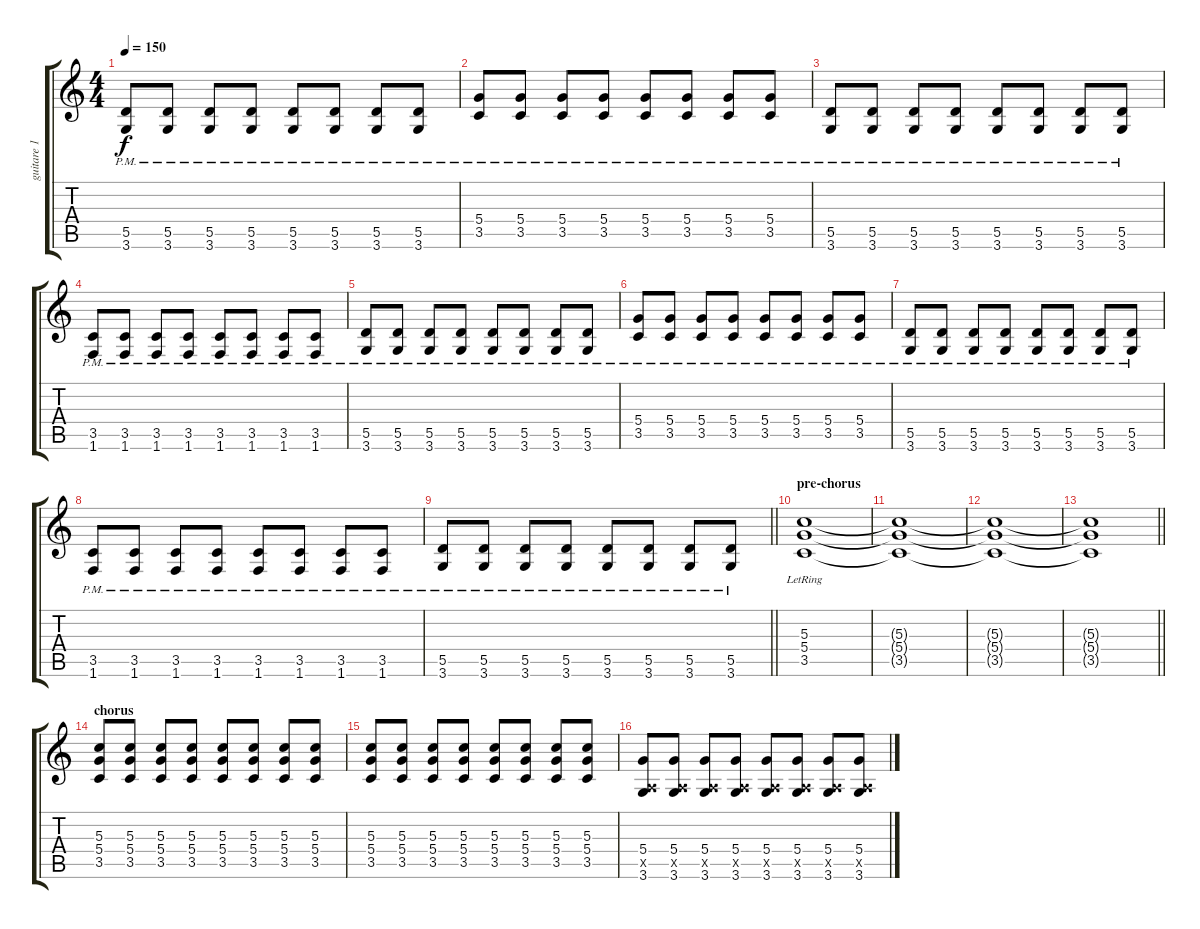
\track ("guitare 1" "guitare 1") {instrument distortionguitar}
\staff {score tabs}
\tuning (E4 B3 G3 D3 A2 E2) {hide}
\ts (4 4)
\tempo 150
\clef g2
\ks c
(5.5{pm} 3.6{pm}).8{dy f} (5.5{pm} 3.6{pm}).8 (5.5{pm} 3.6{pm}).8 (5.5{pm} 3.6{pm}).8 (5.5{pm} 3.6{pm}).8 (5.5{pm} 3.6{pm}).8 (5.5{pm} 3.6{pm}).8 (5.5{pm} 3.6{pm}).8 |
(5.4{pm} 3.5{pm}).8 (5.4{pm} 3.5{pm}).8 (5.4{pm} 3.5{pm}).8 (5.4{pm} 3.5{pm}).8 (5.4{pm} 3.5{pm}).8 (5.4{pm} 3.5{pm}).8 (5.4{pm} 3.5{pm}).8 (5.4{pm} 3.5{pm}).8 |
(5.5{pm} 3.6{pm}).8 (5.5{pm} 3.6{pm}).8 (5.5{pm} 3.6{pm}).8 (5.5{pm} 3.6{pm}).8 (5.5{pm} 3.6{pm}).8 (5.5{pm} 3.6{pm}).8 (5.5{pm} 3.6{pm}).8 (5.5{pm} 3.6{pm}).8 |
(3.5{pm} 1.6{pm}).8 (3.5{pm} 1.6{pm}).8 (3.5{pm} 1.6{pm}).8 (3.5{pm} 1.6{pm}).8 (3.5{pm} 1.6{pm}).8 (3.5{pm} 1.6{pm}).8 (3.5{pm} 1.6{pm}).8 (3.5{pm} 1.6{pm}).8 |
(5.5{pm} 3.6{pm}).8 (5.5{pm} 3.6{pm}).8 (5.5{pm} 3.6{pm}).8 (5.5{pm} 3.6{pm}).8 (5.5{pm} 3.6{pm}).8 (5.5{pm} 3.6{pm}).8 (5.5{pm} 3.6{pm}).8 (5.5{pm} 3.6{pm}).8 |
(5.4{pm} 3.5{pm}).8 (5.4{pm} 3.5{pm}).8 (5.4{pm} 3.5{pm}).8 (5.4{pm} 3.5{pm}).8 (5.4{pm} 3.5{pm}).8 (5.4{pm} 3.5{pm}).8 (5.4{pm} 3.5{pm}).8 (5.4{pm} 3.5{pm}).8 |
(5.5{pm} 3.6{pm}).8 (5.5{pm} 3.6{pm}).8 (5.5{pm} 3.6{pm}).8 (5.5{pm} 3.6{pm}).8 (5.5{pm} 3.6{pm}).8 (5.5{pm} 3.6{pm}).8 (5.5{pm} 3.6{pm}).8 (5.5{pm} 3.6{pm}).8 |
(3.5{pm} 1.6{pm}).8 (3.5{pm} 1.6{pm}).8 (3.5{pm} 1.6{pm}).8 (3.5{pm} 1.6{pm}).8 (3.5{pm} 1.6{pm}).8 (3.5{pm} 1.6{pm}).8 (3.5{pm} 1.6{pm}).8 (3.5{pm} 1.6{pm}).8 |
\barLineRight lightlight
(5.5{pm} 3.6{pm}).8 (5.5{pm} 3.6{pm}).8 (5.5{pm} 3.6{pm}).8 (5.5{pm} 3.6{pm}).8 (5.5{pm} 3.6{pm}).8 (5.5{pm} 3.6{pm}).8 (5.5{pm} 3.6{pm}).8 (5.5{pm} 3.6{pm}).8 |
\section ("" "pre-chorus")
(5.3{lr} 5.4{lr} 3.5{lr}).1 |
(5.3{t} 5.4{t} 3.5{t}).1 |
(5.3{t} 5.4{t} 3.5{t}).1 |
\barLineRight lightlight
(5.3{t} 5.4{t} 3.5{t}).1 |
\section ("" "chorus")
(5.3 5.4 3.5).8 (5.3 5.4 3.5).8 (5.3 5.4 3.5).8 (5.3 5.4 3.5).8 (5.3 5.4 3.5).8 (5.3 5.4 3.5).8 (5.3 5.4 3.5).8 (5.3 5.4 3.5).8 |
(5.3 5.4 3.5).8 (5.3 5.4 3.5).8 (5.3 5.4 3.5).8 (5.3 5.4 3.5).8 (5.3 5.4 3.5).8 (5.3 5.4 3.5).8 (5.3 5.4 3.5).8 (5.3 5.4 3.5).8 |
(5.4 0.5{x} 3.6).8 (5.4 0.5{x} 3.6).8 (5.4 0.5{x} 3.6).8 (5.4 0.5{x} 3.6).8 (5.4 0.5{x} 3.6).8 (5.4 0.5{x} 3.6).8 (5.4 0.5{x} 3.6).8 (5.4 0.5{x} 3.6).8
